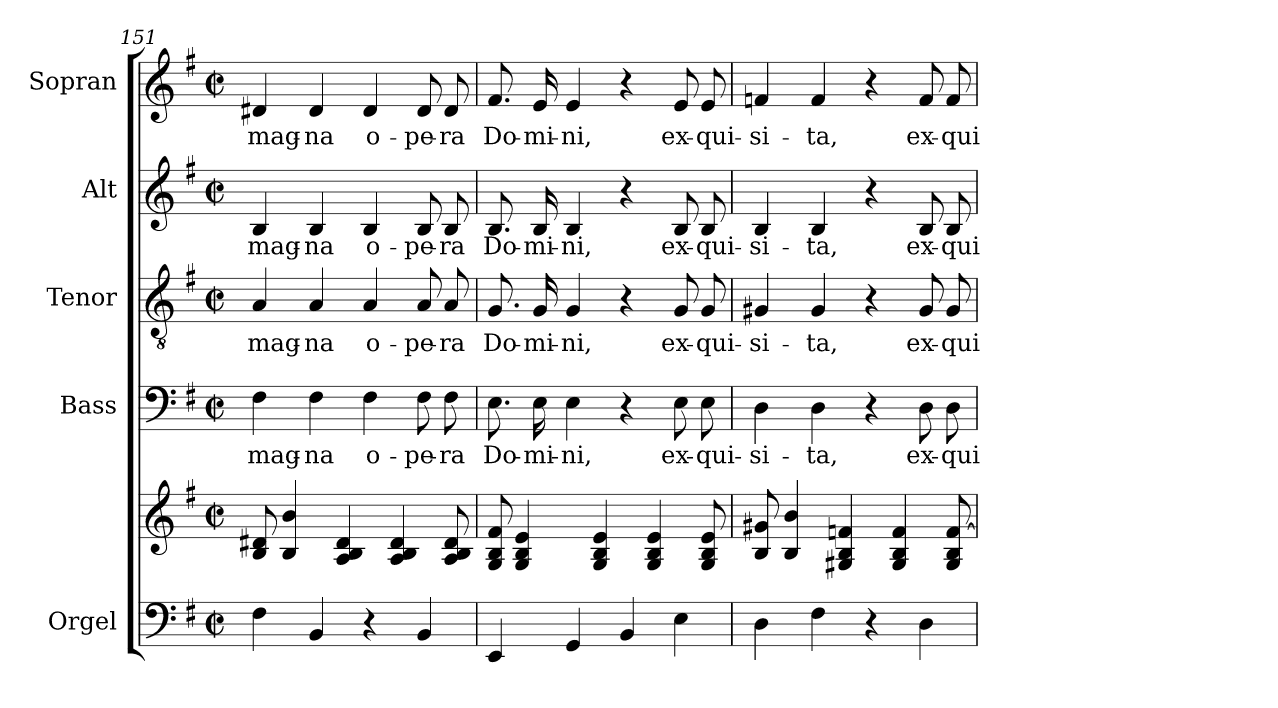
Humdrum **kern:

**kern	**kern	**kern	**text	**kern	**text	**kern	**text	**kern	**text
*part5	*part5	*part4	*part4	*part3	*part3	*part2	*part2	*part1	*part1
*staff6	*staff5	*staff4	*staff4	*staff3	*staff3	*staff2	*staff2	*staff1	*staff1
*I"Orgel	*	*I"Bass	*	*I"Tenor	*	*I"Alt	*	*I"Sopran	*
*I'Org.	*	*I'B.	*	*I'T.	*	*I'A.	*	*I'S.	*
!!LO:PB:g=z
*clefF4	*clefG2	*clefF4	*	*clefGv2	*	*clefG2	*	*clefG2	*
*k[f#]	*k[f#]	*k[f#]	*	*k[f#]	*	*k[f#]	*	*k[f#]	*
*G:	*G:	*G:	*	*G:	*	*G:	*	*G:	*
*M2/2	*M2/2	*M2/2	*	*M2/2	*	*M2/2	*	*M2/2	*
*met(c|)	*met(c|)	*met(c|)	*	*met(c|)	*	*met(c|)	*	*met(c|)	*
=151	=151	=151	=151	=151	=151	=151	=151	=151	=151
!	!	!	!LO:LY:b	!	!LO:LY:b	!	!LO:LY:b	!	!LO:LY:b
4F#\	8B/ 8d#X/	4F#\	mag-	4A/	mag-	4B/	mag-	4d#X/	mag-
.	4B/ 4b/	.	.	.	.	.	.	.	.
!	!	!	!LO:LY:b	!	!LO:LY:b	!	!LO:LY:b	!	!LO:LY:b
4BB/	.	4F#\	-na	4A/	-na	4B/	-na	4d#/	-na
.	4A/ 4B/ 4d#/	.	.	.	.	.	.	.	.
!	!	!	!LO:LY:b	!	!LO:LY:b	!	!LO:LY:b	!	!LO:LY:b
4r	.	4F#\	o-	4A/	o-	4B/	o-	4d#/	o-
.	4A/ 4B/ 4d#/	.	.	.	.	.	.	.	.
!	!	!	!LO:LY:b	!	!LO:LY:b	!	!LO:LY:b	!	!LO:LY:b
4BB/	.	8F#\	-pe-	8A/	-pe-	8B/	-pe-	8d#/	-pe-
!	!	!	!LO:LY:b	!	!LO:LY:b	!	!LO:LY:b	!	!LO:LY:b
.	8A/ 8B/ 8d#/	8F#\	-ra	8A/	-ra	8B/	-ra	8d#/	-ra
=152	=152	=152	=152	=152	=152	=152	=152	=152	=152
!	!	!	!LO:LY:b	!	!LO:LY:b	!	!LO:LY:b	!	!LO:LY:b
4EE/	8G/ 8B/ 8f#/	8.E\	Do-	8.G/	Do-	8.B/	Do-	8.f#/	Do-
.	4G/ 4B/ 4e/	.	.	.	.	.	.	.	.
!	!	!	!LO:LY:b	!	!LO:LY:b	!	!LO:LY:b	!	!LO:LY:b
.	.	16E\	-mi-	16G/	-mi-	16B/	-mi-	16e/	-mi-
!	!	!	!LO:LY:b	!	!LO:LY:b	!	!LO:LY:b	!	!LO:LY:b
4GG/	.	4E\	-ni,	4G/	-ni,	4B/	-ni,	4e/	-ni,
.	4G/ 4B/ 4e/	.	.	.	.	.	.	.	.
4BB/	.	4r	.	4r	.	4r	.	4r	.
.	4G/ 4B/ 4e/	.	.	.	.	.	.	.	.
!	!	!	!LO:LY:b	!	!LO:LY:b	!	!LO:LY:b	!	!LO:LY:b
4E\	.	8E\	ex-	8G/	ex-	8B/	ex-	8e/	ex-
!	!	!	!LO:LY:b	!	!LO:LY:b	!	!LO:LY:b	!	!LO:LY:b
.	8G/ 8B/ 8e/	8E\	-qui-	8G/	-qui-	8B/	-qui-	8e/	-qui-
=153	=153	=153	=153	=153	=153	=153	=153	=153	=153
!	!	!	!LO:LY:b	!	!LO:LY:b	!	!LO:LY:b	!	!LO:LY:b
4D\	8B/ 8g#X/	4D\	-si-	4G#X/	-si-	4B/	-si-	4fn/	-si-
.	4B/ 4b/	.	.	.	.	.	.	.	.
!	!	!	!LO:LY:b	!	!LO:LY:b	!	!LO:LY:b	!	!LO:LY:b
4F#\	.	4D\	-ta,	4G#/	-ta,	4B/	-ta,	4f/	-ta,
.	4G#X/ 4B/ 4fn/	.	.	.	.	.	.	.	.
4r	.	4r	.	4r	.	4r	.	4r	.
.	4G#/ 4B/ 4f/	.	.	.	.	.	.	.	.
!	!	!	!LO:LY:b	!	!LO:LY:b	!	!LO:LY:b	!	!LO:LY:b
4D\	.	8D\	ex-	8G#/	ex-	8B/	ex-	8f/	ex-
!	!	!	!LO:LY:b	!	!LO:LY:b	!	!LO:LY:b	!	!LO:LY:b
.	8G#/ 8B/ [>8f/	8D\	-qui-	8G#/	-qui-	8B/	-qui-	8f/	-qui-
=	=	=	=	=	=	=	=	=	=
*-	*-	*-	*-	*-	*-	*-	*-	*-	*-
